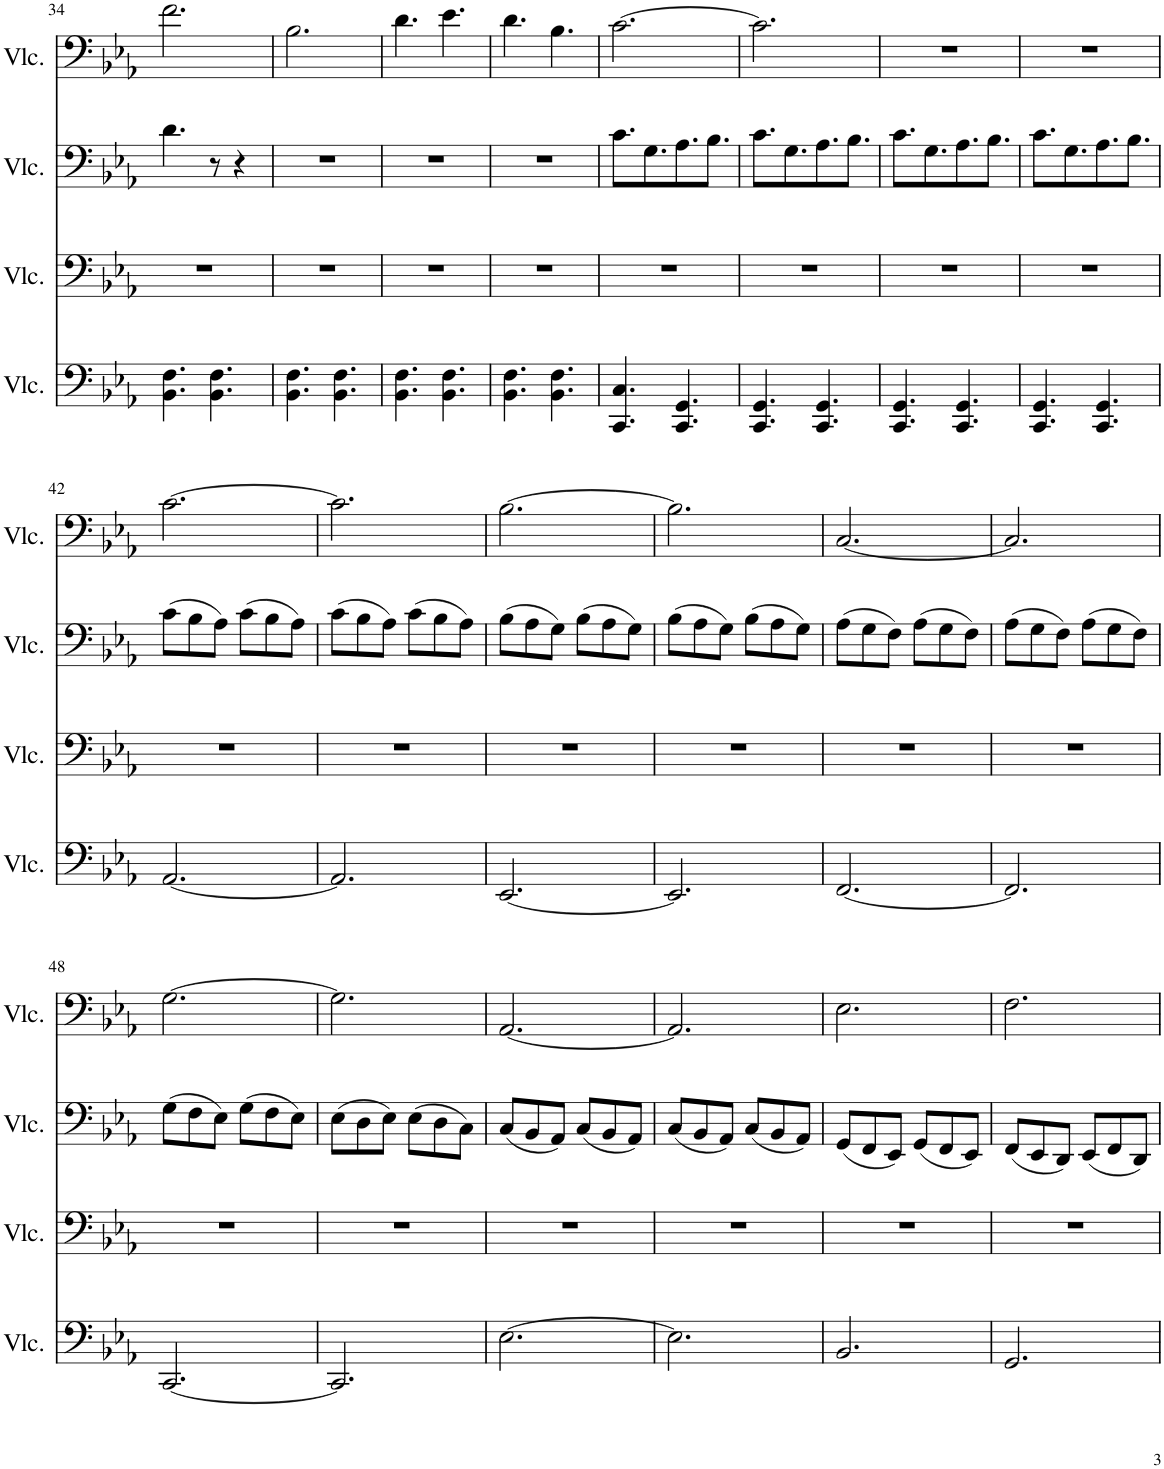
**kern	**kern	**kern	**kern
*part4	*part3	*part2	*part1
*staff4	*staff3	*staff2	*staff1
*I"Violoncello	*I"Violoncello	*I"Violoncello	*I"Violoncello
*I'Vlc.	*I'Vlc.	*I'Vlc.	*I'Vlc.
!!LO:PB:g=z
*clefF4	*clefF4	*clefF4	*clefF4
*k[b-e-a-]	*k[b-e-a-]	*k[b-e-a-]	*k[b-e-a-]
*M3/4	*M3/4	*M3/4	*M3/4
=34	=34	=34	=34
4.BB-\ 4.F\	2.r	4.d\	2.f\
4.BB-\ 4.F\	.	8r	.
.	.	4r	.
=35	=35	=35	=35
4.BB-\ 4.F\	2.r	2.r	2.B-\
4.BB-\ 4.F\	.	.	.
=36	=36	=36	=36
4.BB-\ 4.F\	2.r	2.r	4.d\
4.BB-\ 4.F\	.	.	4.e-\
=37	=37	=37	=37
4.BB-\ 4.F\	2.r	2.r	4.d\
4.BB-\ 4.F\	.	.	4.B-\
=38	=38	=38	=38
4.CC/ 4.C/	2.r	8.c\L	[2.c\
.	.	8.G\	.
4.CC/ 4.GG/	.	8.A-\	.
.	.	8.B-\J	.
=39	=39	=39	=39
4.CC/ 4.GG/	2.r	8.c\L	2.c\]
.	.	8.G\	.
4.CC/ 4.GG/	.	8.A-\	.
.	.	8.B-\J	.
=40	=40	=40	=40
4.CC/ 4.GG/	2.r	8.c\L	2.r
.	.	8.G\	.
4.CC/ 4.GG/	.	8.A-\	.
.	.	8.B-\J	.
=41	=41	=41	=41
4.CC/ 4.GG/	2.r	8.c\L	2.r
.	.	8.G\	.
4.CC/ 4.GG/	.	8.A-\	.
.	.	8.B-\J	.
!!LO:LB:g=z
=42	=42	=42	=42
[2.AA-/	2.r	(8c\L	[2.c\
.	.	8B-\	.
.	.	8A-\J)	.
.	.	(8c\L	.
.	.	8B-\	.
.	.	8A-\J)	.
=43	=43	=43	=43
2.AA-/]	2.r	(8c\L	2.c\]
.	.	8B-\	.
.	.	8A-\J)	.
.	.	(8c\L	.
.	.	8B-\	.
.	.	8A-\J)	.
=44	=44	=44	=44
[2.EE-/	2.r	(8B-\L	[2.B-\
.	.	8A-\	.
.	.	8G\J)	.
.	.	(8B-\L	.
.	.	8A-\	.
.	.	8G\J)	.
=45	=45	=45	=45
2.EE-/]	2.r	(8B-\L	2.B-\]
.	.	8A-\	.
.	.	8G\J)	.
.	.	(8B-\L	.
.	.	8A-\	.
.	.	8G\J)	.
=46	=46	=46	=46
[2.FF/	2.r	(8A-\L	[2.C/
.	.	8G\	.
.	.	8F\J)	.
.	.	(8A-\L	.
.	.	8G\	.
.	.	8F\J)	.
=47	=47	=47	=47
2.FF/]	2.r	(8A-\L	2.C/]
.	.	8G\	.
.	.	8F\J)	.
.	.	(8A-\L	.
.	.	8G\	.
.	.	8F\J)	.
!!LO:LB:g=z
=48	=48	=48	=48
[2.CC/	2.r	(8G\L	[2.G\
.	.	8F\	.
.	.	8E-\J)	.
.	.	(8G\L	.
.	.	8F\	.
.	.	8E-\J)	.
=49	=49	=49	=49
2.CC/]	2.r	(8E-\L	2.G\]
.	.	8D\	.
.	.	8E-\J)	.
.	.	(8E-\L	.
.	.	8D\	.
.	.	8C\J)	.
=50	=50	=50	=50
[2.E-\	2.r	(8C/L	[2.AA-/
.	.	8BB-/	.
.	.	8AA-/J)	.
.	.	(8C/L	.
.	.	8BB-/	.
.	.	8AA-/J)	.
=51	=51	=51	=51
2.E-\]	2.r	(8C/L	2.AA-/]
.	.	8BB-/	.
.	.	8AA-/J)	.
.	.	(8C/L	.
.	.	8BB-/	.
.	.	8AA-/J)	.
=52	=52	=52	=52
2.BB-/	2.r	(8GG/L	2.E-\
.	.	8FF/	.
.	.	8EE-/J)	.
.	.	(8GG/L	.
.	.	8FF/	.
.	.	8EE-/J)	.
=53	=53	=53	=53
2.GG/	2.r	(8FF/L	2.F\
.	.	8EE-/	.
.	.	8DD/J)	.
.	.	(8EE-/L	.
.	.	8FF/	.
.	.	8DD/J)	.
=	=	=	=
*-	*-	*-	*-
